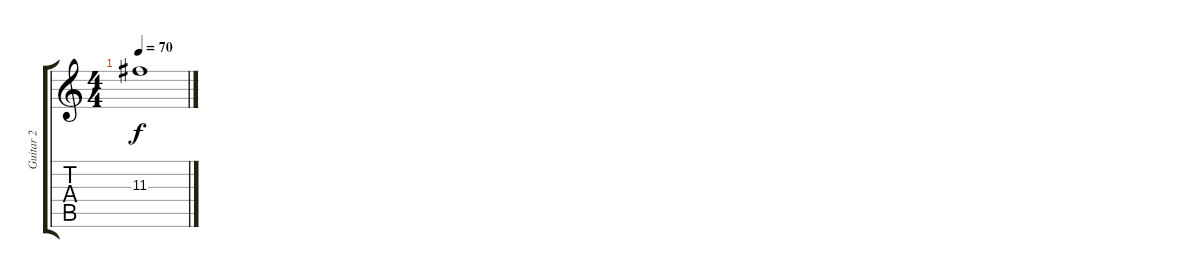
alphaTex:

\track ("Guitar 2" "Guitar 2") {instrument acousticguitarsteel}
\staff {score tabs}
\tuning (E4 B3 G3 D3 A2 E2) {hide}
\ts (4 4)
\tempo 70
\clef g2
\ks c
11.3{t}.1{dy f}
